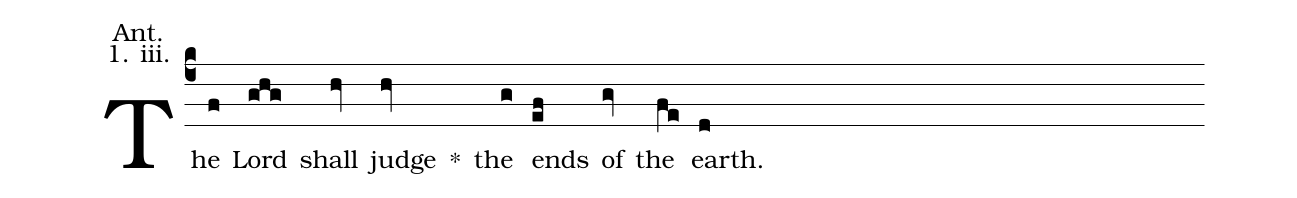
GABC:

annotation: Ant.;
annotation: 1. iii.;
%%
(c4) The(f) Lord(ghg) shall(hv) judge(hv) <sp>*</sp>() the(g) ends(ef) of(gv) the(fe) earth.(d)
